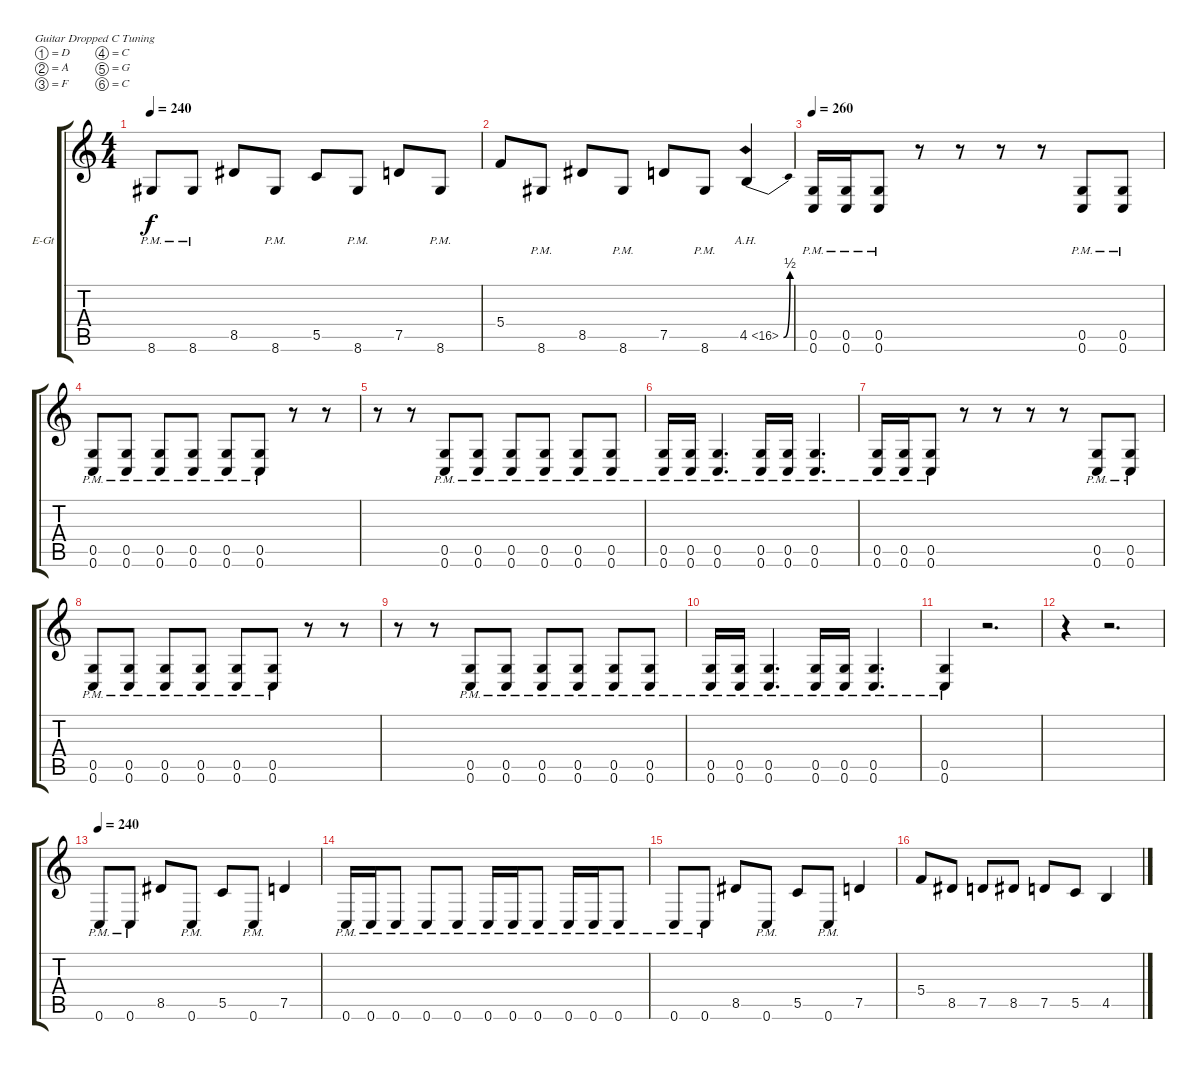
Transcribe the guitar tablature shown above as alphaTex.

\bracketExtendMode groupsimilarinstruments
\firstSystemTrackNameOrientation horizontal
\otherSystemsTrackNameOrientation horizontal
\track ("Ernie" "E-Gt") {instrument distortionguitar}
\staff {score tabs}
\tuning (D4 A3 F3 C3 G2 C2)
\ts (4 4)
\tempo 240
\clef g2
\ks c
8.6{pm}.8{dy f} 8.6{pm}.8 8.5.8 8.6{pm}.8 5.5.8 8.6{pm}.8 7.5.8 8.6{pm}.8 |
5.4.8 8.6{pm}.8 8.5.8 8.6{pm}.8 7.5.8 8.6{pm}.8 4.5{be (bend 0 0 60 2) ah 12}.4 |
\tempo 260
(0.5{pm} 0.6{pm}).16 (0.5{pm} 0.6{pm}).16 (0.5{pm} 0.6{pm}).8 r.8 r.8 r.8 r.8 (0.5{pm} 0.6{pm}).8 (0.5{pm} 0.6{pm}).8 |
(0.5{pm} 0.6{pm}).8 (0.5{pm} 0.6{pm}).8 (0.5{pm} 0.6{pm}).8 (0.5{pm} 0.6{pm}).8 (0.5{pm} 0.6{pm}).8 (0.5{pm} 0.6{pm}).8 r.8 r.8 |
r.8 r.8 (0.5{pm} 0.6{pm}).8 (0.5{pm} 0.6{pm}).8 (0.5{pm} 0.6{pm}).8 (0.5{pm} 0.6{pm}).8 (0.5{pm} 0.6{pm}).8 (0.5{pm} 0.6{pm}).8 |
(0.5{pm} 0.6{pm}).16 (0.5{pm} 0.6{pm}).16 (0.5{pm} 0.6{pm}).4{d} (0.5{pm} 0.6{pm}).16 (0.5{pm} 0.6{pm}).16 (0.5{pm} 0.6{pm}).4{d} |
(0.5{pm} 0.6{pm}).16 (0.5{pm} 0.6{pm}).16 (0.5{pm} 0.6{pm}).8 r.8 r.8 r.8 r.8 (0.5{pm} 0.6{pm}).8 (0.5{pm} 0.6{pm}).8 |
(0.5{pm} 0.6{pm}).8 (0.5{pm} 0.6{pm}).8 (0.5{pm} 0.6{pm}).8 (0.5{pm} 0.6{pm}).8 (0.5{pm} 0.6{pm}).8 (0.5{pm} 0.6{pm}).8 r.8 r.8 |
r.8 r.8 (0.5{pm} 0.6{pm}).8 (0.5{pm} 0.6{pm}).8 (0.5{pm} 0.6{pm}).8 (0.5{pm} 0.6{pm}).8 (0.5{pm} 0.6{pm}).8 (0.5{pm} 0.6{pm}).8 |
(0.5{pm} 0.6{pm}).16 (0.5{pm} 0.6{pm}).16 (0.5{pm} 0.6{pm}).4{d} (0.5{pm} 0.6{pm}).16 (0.5{pm} 0.6{pm}).16 (0.5{pm} 0.6{pm}).4{d} |
(0.5{pm} 0.6{pm}).4 r.2{d} |
r.4 r.2{d} |
\tempo 240
0.6{pm}.8 0.6{pm}.8 8.5.8 0.6{pm}.8 5.5.8 0.6{pm}.8 7.5.4 |
0.6{pm}.16 0.6{pm}.16 0.6{pm}.8 0.6{pm}.8 0.6{pm}.8 0.6{pm}.16 0.6{pm}.16 0.6{pm}.8 0.6{pm}.16 0.6{pm}.16 0.6{pm}.8 |
0.6{pm}.8 0.6{pm}.8 8.5.8 0.6{pm}.8 5.5.8 0.6{pm}.8 7.5.4 |
5.4.8 8.5.8 7.5.8 8.5.8 7.5.8 5.5.8 4.5.4
